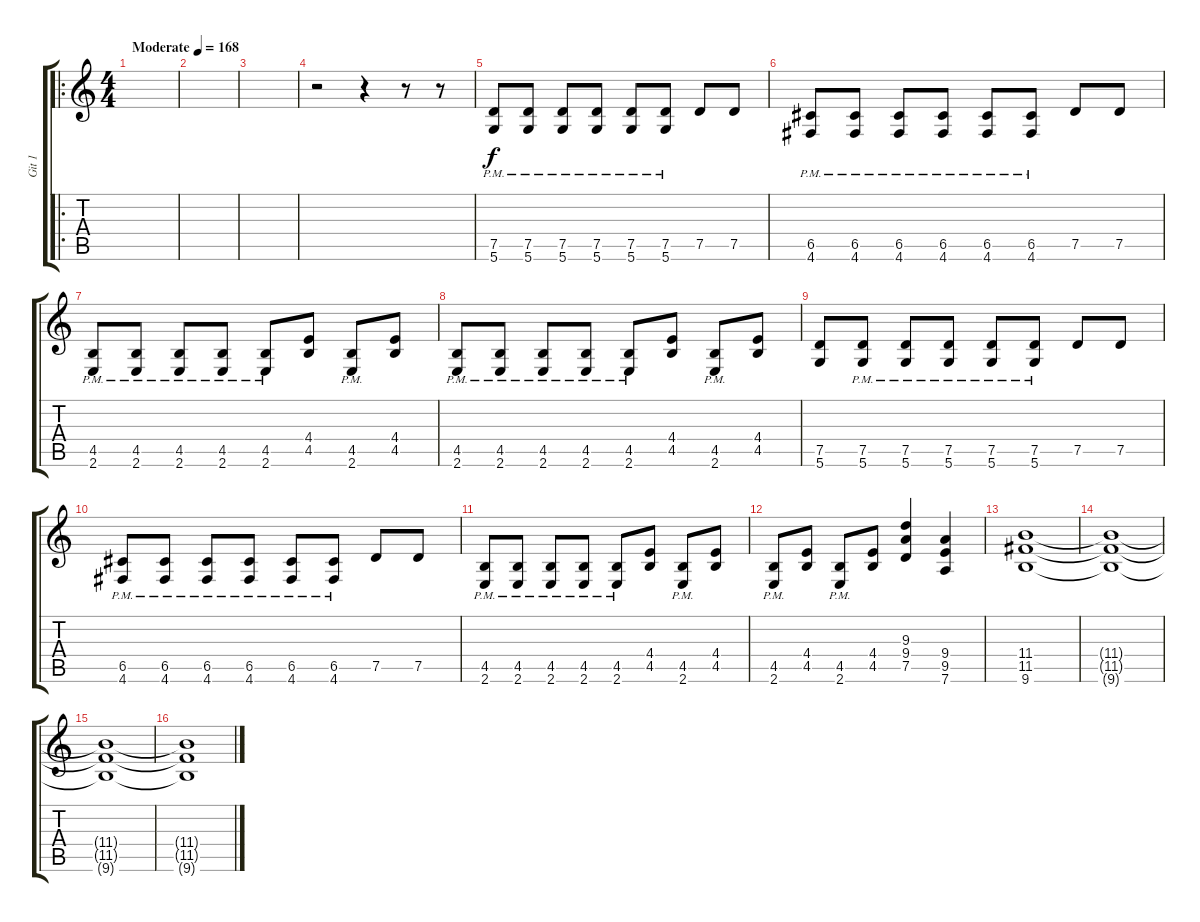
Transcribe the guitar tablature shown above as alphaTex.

\track ("Git 1" "Git 1") {instrument distortionguitar}
\staff {score tabs}
\tuning (D4 A3 F3 C3 G2 D2) {hide}
\ro
\ts (4 4)
\tempo (168 "Moderate")
\clef g2
\ks c
|
|
|
r.2 r.4 r.8 r.8 |
(7.5{pm} 5.6{pm}).8 (7.5{pm} 5.6{pm}).8 (7.5{pm} 5.6{pm}).8 (7.5{pm} 5.6{pm}).8 (7.5{pm} 5.6{pm}).8 (7.5{pm} 5.6{pm}).8 7.5.8 7.5.8 |
(6.5{pm} 4.6{pm}).8 (6.5{pm} 4.6{pm}).8 (6.5{pm} 4.6{pm}).8 (6.5{pm} 4.6{pm}).8 (6.5{pm} 4.6{pm}).8 (6.5{pm} 4.6{pm}).8 7.5.8 7.5.8 |
(4.5{pm} 2.6{pm}).8 (4.5{pm} 2.6{pm}).8 (4.5{pm} 2.6{pm}).8 (4.5{pm} 2.6{pm}).8 (4.5{pm} 2.6{pm}).8 (4.4 4.5).8 (4.5{pm} 2.6{pm}).8 (4.4 4.5).8 |
(4.5{pm} 2.6{pm}).8 (4.5{pm} 2.6{pm}).8 (4.5{pm} 2.6{pm}).8 (4.5{pm} 2.6{pm}).8 (4.5{pm} 2.6{pm}).8 (4.4 4.5).8 (4.5{pm} 2.6{pm}).8 (4.4 4.5).8 |
(7.5 5.6).8 (7.5{pm} 5.6{pm}).8 (7.5{pm} 5.6{pm}).8 (7.5{pm} 5.6{pm}).8 (7.5{pm} 5.6{pm}).8 (7.5{pm} 5.6{pm}).8 7.5.8 7.5.8 |
(6.5{pm} 4.6{pm}).8 (6.5{pm} 4.6{pm}).8 (6.5{pm} 4.6{pm}).8 (6.5{pm} 4.6{pm}).8 (6.5{pm} 4.6{pm}).8 (6.5{pm} 4.6{pm}).8 7.5.8 7.5.8 |
(4.5{pm} 2.6{pm}).8 (4.5{pm} 2.6{pm}).8 (4.5{pm} 2.6{pm}).8 (4.5{pm} 2.6{pm}).8 (4.5{pm} 2.6{pm}).8 (4.4 4.5).8 (4.5{pm} 2.6{pm}).8 (4.4 4.5).8 |
(4.5{pm} 2.6{pm}).8 (4.4 4.5).8 (4.5{pm} 2.6{pm}).8 (4.4 4.5).8 (9.3 9.4 7.5).4 (9.4 9.5 7.6).4 |
(11.4 11.5 9.6).1 |
(11.4{t} 11.5{t} 9.6{t}).1 |
(11.4{t} 11.5{t} 9.6{t}).1 |
(11.4{t} 11.5{t} 9.6{t}).1
